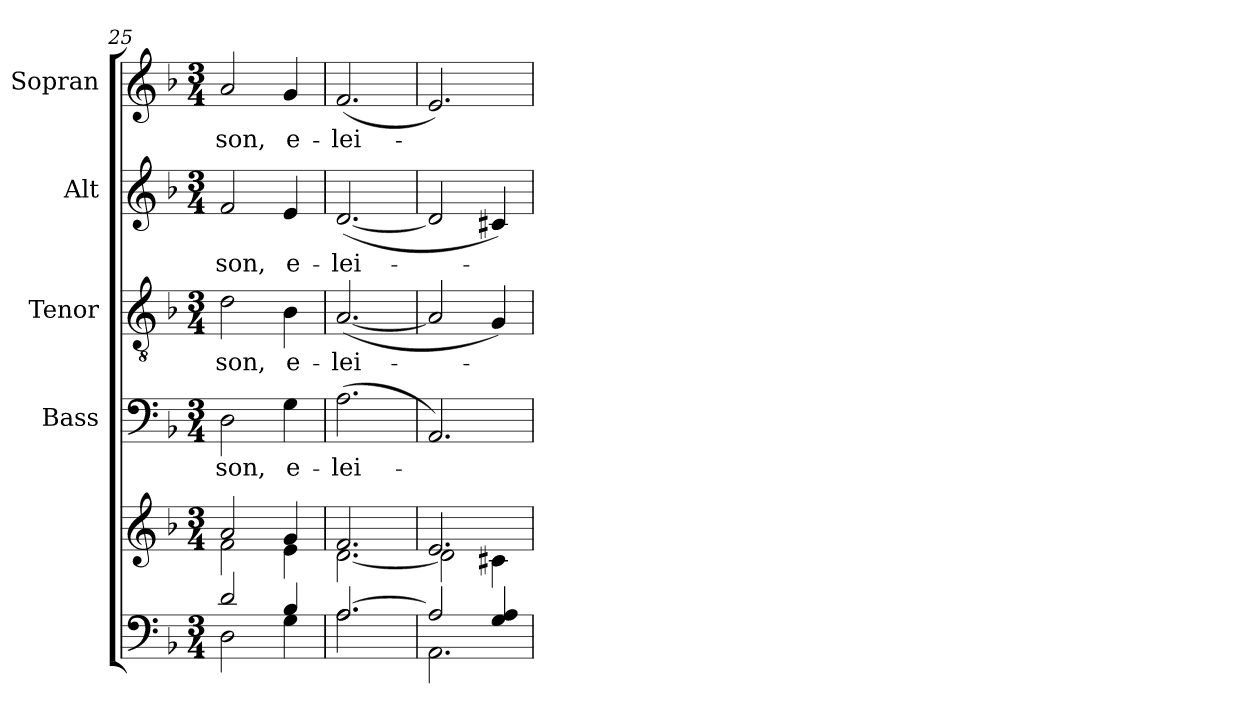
**kern	**kern	**kern	**text	**kern	**text	**kern	**text	**kern	**text
*part5	*part5	*part4	*part4	*part3	*part3	*part2	*part2	*part1	*part1
*staff6	*staff5	*staff4	*staff4	*staff3	*staff3	*staff2	*staff2	*staff1	*staff1
*	*	*I"Bass	*	*I"Tenor	*	*I"Alt	*	*I"Sopran	*
*	*	*I'B.	*	*I'T.	*	*I'A.	*	*I'S.	*
*clefF4	*clefG2	*clefF4	*	*clefGv2	*	*clefG2	*	*clefG2	*
*k[b-]	*k[b-]	*k[b-]	*	*k[b-]	*	*k[b-]	*	*k[b-]	*
*F:	*F:	*F:	*	*F:	*	*F:	*	*F:	*
*M3/4	*M3/4	*M3/4	*	*M3/4	*	*M3/4	*	*M3/4	*
=25	=25	=25	=25	=25	=25	=25	=25	=25	=25
*^	*^	*	*	*	*	*	*	*	*
!	!	!	!	!	!LO:LY:b	!	!LO:LY:b	!	!LO:LY:b	!	!LO:LY:b
2d/	2D\	2a/	2f\	2D\	-son,	2d\	-son,	2f/	-son,	2a/	-son,
!	!	!	!	!	!LO:LY:b	!	!LO:LY:b	!	!LO:LY:b	!	!LO:LY:b
4B-/	4G\	4g/	4e\	4G\	e-	4B-\	e-	4e/	e-	4g/	e-
=26	=26	=26	=26	=26	=26	=26	=26	=26	=26	=26	=26
!	!	!	!	!	!LO:LY:b	!	!LO:LY:b	!	!LO:LY:b	!	!LO:LY:b
[>2.A/	2.A\	2.f/	[<2.d\	(>2.A\	-lei-	(<[2.A/	-lei-	(<[2.d/	-lei-	(<2.f/	-lei-
=27	=27	=27	=27	=27	=27	=27	=27	=27	=27	=27	=27
2A/]	2.AA\	2.e/	2d\]	2.AA/)	.	2A/]	.	2d/]	.	2.e/)	.
4G/ 4A/	.	.	4c#X\	.	.	4G/)	.	4c#X/)	.	.	.
*v	*v	*	*	*	*	*	*	*	*	*	*
*	*v	*v	*	*	*	*	*	*	*	*
=	=	=	=	=	=	=	=	=	=
*-	*-	*-	*-	*-	*-	*-	*-	*-	*-
